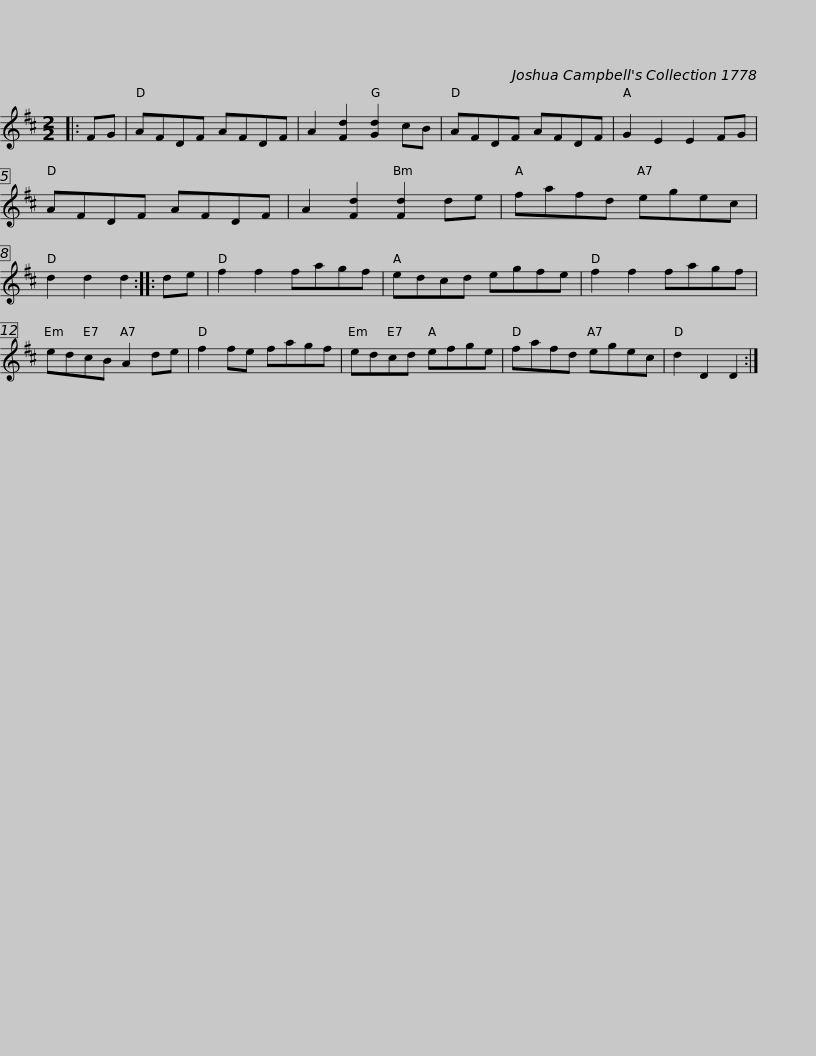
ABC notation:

X:1
L:1/8
M:2/2
I:linebreak $
K:D
V:1 treble
V:1
|: FG | AFDF AFDF | A2 [Fd]2 [Gd]2 cB | AFDF AFDF | G2 E2 E2 FG | %5
 AFDF AFDF | A2 [Fd]2 [Fd]2 de |$ fafd egec | d2 d2 d2 :: de | %10
 f2 f2 fagf | edcd egfe | f2 f2 fagf | edcB A2 de |$ f2 fe fagf | %15
 edcd efge | fafd egec | d2 D2 D2 :| %18
